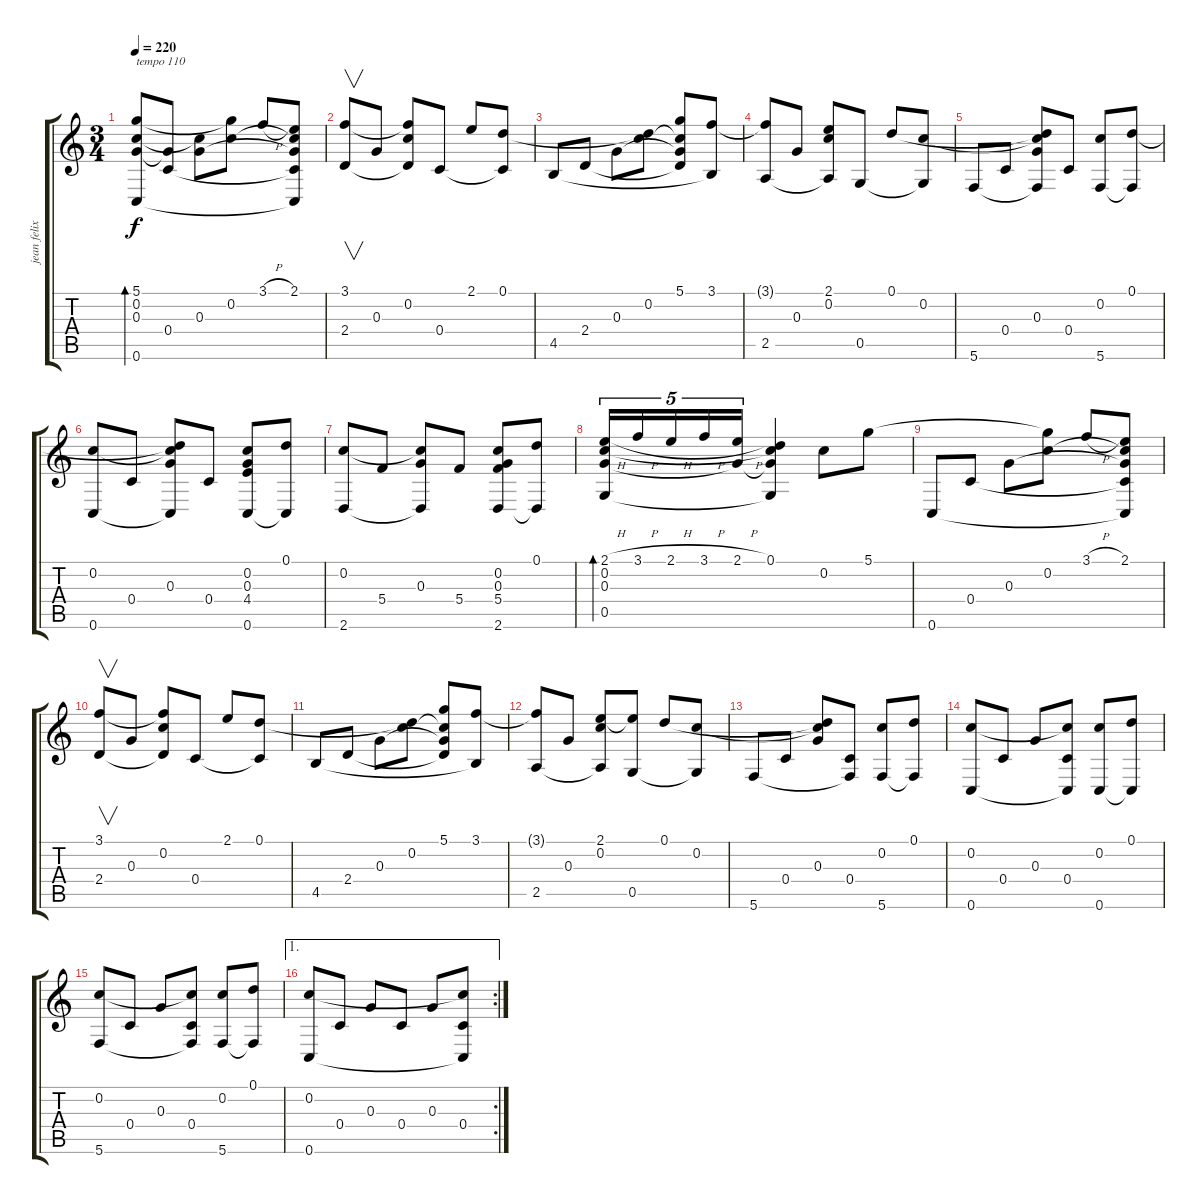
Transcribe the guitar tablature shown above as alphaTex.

\track ("jean felix" "jean felix") {instrument acousticguitarsteel}
\staff {score tabs}
\tuning (D4 C4 G3 C3 G2 C2) {hide}
\ts (3 4)
\tempo 220
\clef g2
\ks c
(5.1 0.2 0.3 0.6).8{bd 480 txt "tempo 110" dy f instrument acousticguitarsteel} (0.3{t} 0.4).8 (0.2{t} 0.3).8 (5.1{t} 0.2).8 3.1{h}.8 (2.1 0.2{t} 0.3{t} 0.4{t} 0.6{t}).8 |
(3.1 2.4).8{v} 0.3.8 (3.1{t} 0.2 2.4{t}).8 0.4.8 2.1.8 (0.1 0.4{t}).8 |
4.5.8 2.4.8 0.3.8 (0.1{t} 0.2).8 (5.1 0.2{t} 0.3{t} 2.4{t}).8 (3.1 4.5{t}).8 |
(3.1{t} 2.5).8 0.3.8 (2.1 0.2 2.5{t}).8 0.5.8 0.1.8 (0.2 0.5{t}).8 |
5.6.8 0.4.8 (0.1{t} 0.2{t} 0.3 5.6{t}).8 0.4.8 (0.2 5.6).8 (0.1 5.6{t}).8 |
(0.2 0.6).8 0.4.8 (0.1{t} 0.2{t} 0.3 0.6{t}).8 0.4.8 (0.2 0.3 4.4 0.6).8 (0.1 0.6{t}).8 |
(0.2 2.6).8 5.4.8 (0.2{t} 0.3 2.6{t}).8 5.4.8 (0.2 0.3 5.4 2.6).8 (0.1 2.6{t}).8 |
(2.1{h} 0.2 0.3 0.5).16{tu (5 4) bd 480} 3.1{h}.16{tu (5 4)} 2.1{h}.16{tu (5 4)} 3.1{h}.16{tu (5 4)} (2.1{h} 0.3{t}).16{tu (5 4)} (0.1 0.2{t} 0.3{t} 0.5{t}).4 0.2.8 5.1.8 |
0.6.8 0.4.8 0.3.8 (5.1{t} 0.2).8 3.1{h}.8 (2.1 0.2{t} 0.3{t} 0.4{t} 0.6{t}).8 |
(3.1 2.4).8{v} 0.3.8 (3.1{t} 0.2 2.4{t}).8 0.4.8 2.1.8 (0.1 0.4{t}).8 |
4.5.8 2.4.8 0.3.8 (0.1{t} 0.2).8 (5.1 0.2{t} 0.3{t} 2.4{t}).8 (3.1 4.5{t}).8 |
(3.1{t} 2.5).8 0.3.8 (2.1 0.2 2.5{t}).8 (2.1{t} 0.5).8 0.1.8 (0.2 0.5{t}).8 |
5.6.8 0.4.8 (0.1{t} 0.2{t} 0.3).8 (0.4 5.6{t}).8 (0.2 5.6).8 (0.1 5.6{t}).8 |
(0.2 0.6).8 0.4.8 0.3.8 (0.2{t} 0.4 0.6{t}).8 (0.2 0.6).8 (0.1 0.6{t}).8 |
(0.2 5.6).8 0.4.8 0.3.8 (0.2{t} 0.4 5.6{t}).8 (0.2 5.6).8 (0.1 5.6{t}).8 |
\ae 1
\rc 2
(0.2 0.6).8 0.4.8 0.3.8 0.4.8 0.3.8 (0.2{t} 0.4 0.6{t}).8
